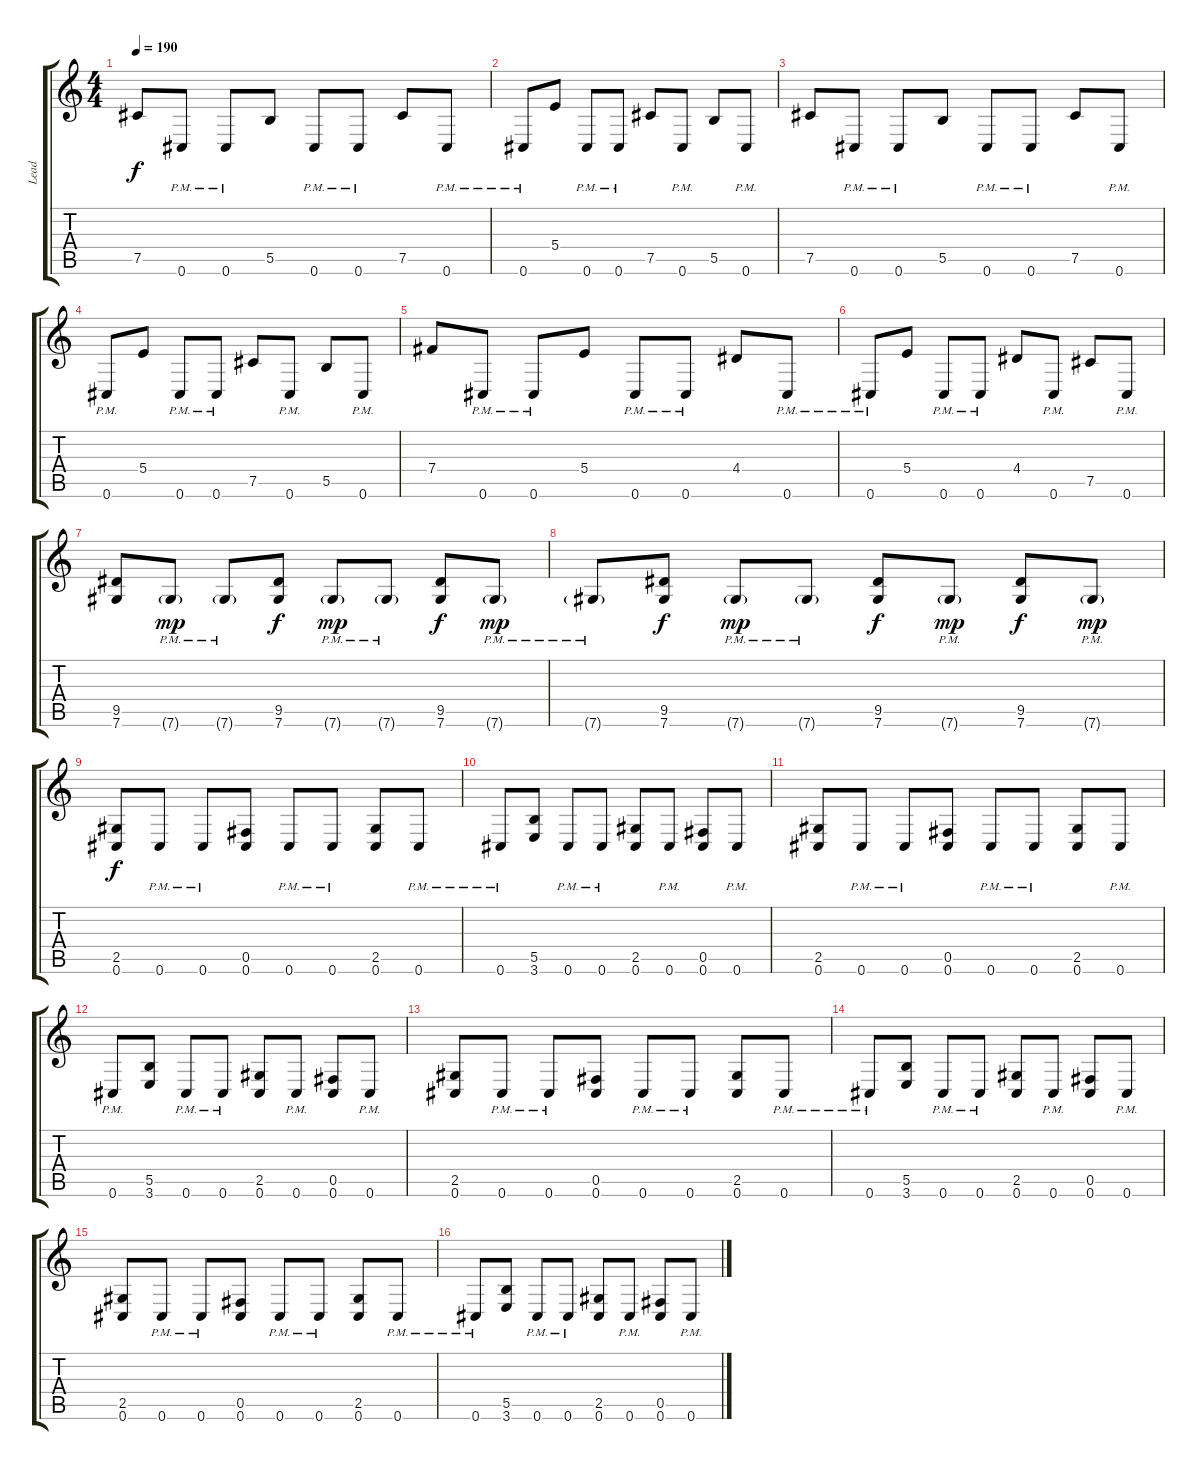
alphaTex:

\track ("Lead" "Lead") {instrument distortionguitar}
\staff {score tabs}
\tuning (Db4 Ab3 E3 B2 Gb2 Db2) {hide}
\ts (4 4)
\tempo 190
\clef g2
\ks c
7.5.8{dy f} 0.6{pm}.8 0.6{pm}.8 5.5.8 0.6{pm}.8 0.6{pm}.8 7.5.8 0.6{pm}.8 |
0.6{pm}.8 5.4.8 0.6{pm}.8 0.6{pm}.8 7.5.8 0.6{pm}.8 5.5.8 0.6{pm}.8 |
7.5.8 0.6{pm}.8 0.6{pm}.8 5.5.8 0.6{pm}.8 0.6{pm}.8 7.5.8 0.6{pm}.8 |
0.6{pm}.8 5.4.8 0.6{pm}.8 0.6{pm}.8 7.5.8 0.6{pm}.8 5.5.8 0.6{pm}.8 |
7.4.8 0.6{pm}.8 0.6{pm}.8 5.4.8 0.6{pm}.8 0.6{pm}.8 4.4.8 0.6{pm}.8 |
0.6{pm}.8 5.4.8 0.6{pm}.8 0.6{pm}.8 4.4.8 0.6{pm}.8 7.5.8 0.6{pm}.8 |
(9.5 7.6).8 7.6{g pm}.8{dy mp} 7.6{g pm}.8 (9.5 7.6).8{dy f} 7.6{g pm}.8{dy mp} 7.6{g pm}.8 (9.5 7.6).8{dy f} 7.6{g pm}.8{dy mp} |
7.6{g pm}.8 (9.5 7.6).8{dy f} 7.6{g pm}.8{dy mp} 7.6{g pm}.8 (9.5 7.6).8{dy f} 7.6{g pm}.8{dy mp} (9.5 7.6).8{dy f} 7.6{g pm}.8{dy mp} |
(2.5 0.6).8{dy f} 0.6{pm}.8 0.6{pm}.8 (0.5 0.6).8 0.6{pm}.8 0.6{pm}.8 (2.5 0.6).8 0.6{pm}.8 |
0.6{pm}.8 (5.5 3.6).8 0.6{pm}.8 0.6{pm}.8 (2.5 0.6).8 0.6{pm}.8 (0.5 0.6).8 0.6{pm}.8 |
(2.5 0.6).8 0.6{pm}.8 0.6{pm}.8 (0.5 0.6).8 0.6{pm}.8 0.6{pm}.8 (2.5 0.6).8 0.6{pm}.8 |
0.6{pm}.8 (5.5 3.6).8 0.6{pm}.8 0.6{pm}.8 (2.5 0.6).8 0.6{pm}.8 (0.5 0.6).8 0.6{pm}.8 |
(2.5 0.6).8 0.6{pm}.8 0.6{pm}.8 (0.5 0.6).8 0.6{pm}.8 0.6{pm}.8 (2.5 0.6).8 0.6{pm}.8 |
0.6{pm}.8 (5.5 3.6).8 0.6{pm}.8 0.6{pm}.8 (2.5 0.6).8 0.6{pm}.8 (0.5 0.6).8 0.6{pm}.8 |
(2.5 0.6).8 0.6{pm}.8 0.6{pm}.8 (0.5 0.6).8 0.6{pm}.8 0.6{pm}.8 (2.5 0.6).8 0.6{pm}.8 |
0.6{pm}.8 (5.5 3.6).8 0.6{pm}.8 0.6{pm}.8 (2.5 0.6).8 0.6{pm}.8 (0.5 0.6).8 0.6{pm}.8
